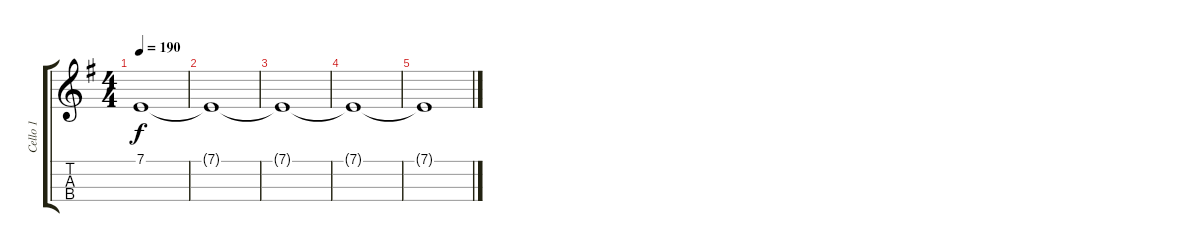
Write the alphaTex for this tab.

\track ("Cello 1" "Cello 1") {instrument cello}
\staff {score tabs}
\tuning (A3 D3 G2 C2) {hide}
\ts (4 4)
\tempo 190
\clef g2
\ks g
7.1.1{dy f} |
7.1{t}.1 |
7.1{t}.1 |
7.1{t}.1 |
7.1{t}.1
